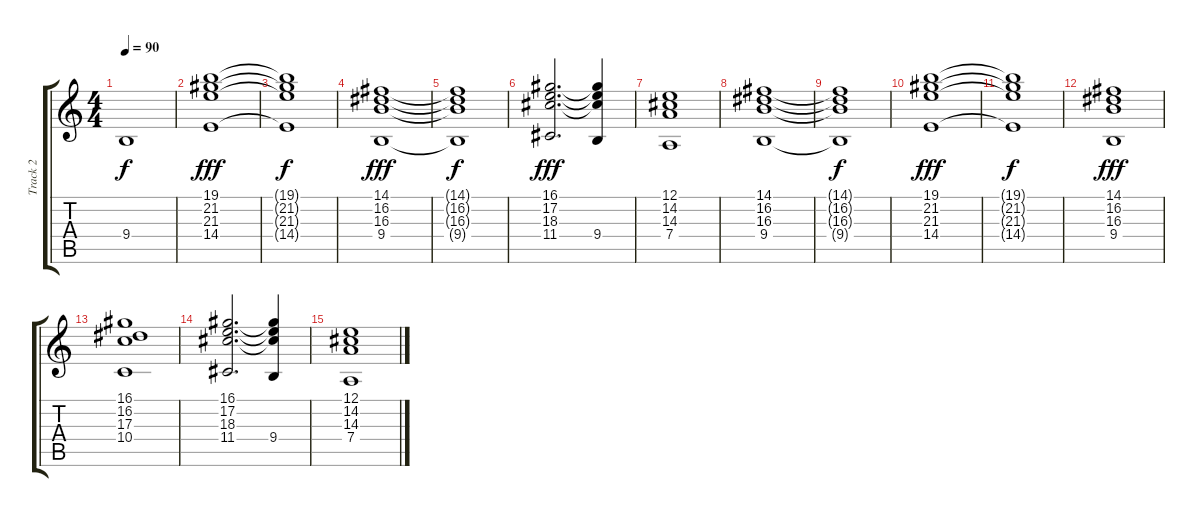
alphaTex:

\track ("Track 2" "Track 2") {instrument synthstrings1}
\staff {score tabs}
\tuning (E4 B3 G3 D3 A2 E2) {hide}
\ts (4 4)
\tempo 90
\clef g2
\ks c
9.4{t}.1{dy f} |
(19.1 21.2 21.3 14.4).1{dy fff} |
(19.1{t} 21.2{t} 21.3{t} 14.4{t}).1{dy f} |
(14.1 16.2 16.3 9.4).1{dy fff} |
(14.1{t} 16.2{t} 16.3{t} 9.4{t}).1{dy f} |
(16.1 17.2 18.3 11.4).2{d dy fff} (16.1{t} 17.2{t} 18.3{t} 9.4).4 |
(12.1 14.2 14.3 7.4).1 |
(14.1 16.2 16.3 9.4).1 |
(14.1{t} 16.2{t} 16.3{t} 9.4{t}).1{dy f} |
(19.1 21.2 21.3 14.4).1{dy fff} |
(19.1{t} 21.2{t} 21.3{t} 14.4{t}).1{dy f} |
(14.1 16.2 16.3 9.4).1{dy fff} |
(16.1 16.2 17.3 10.4).1 |
(16.1 17.2 18.3 11.4).2{d} (16.1{t} 17.2{t} 18.3{t} 9.4).4 |
(12.1 14.2 14.3 7.4).1
